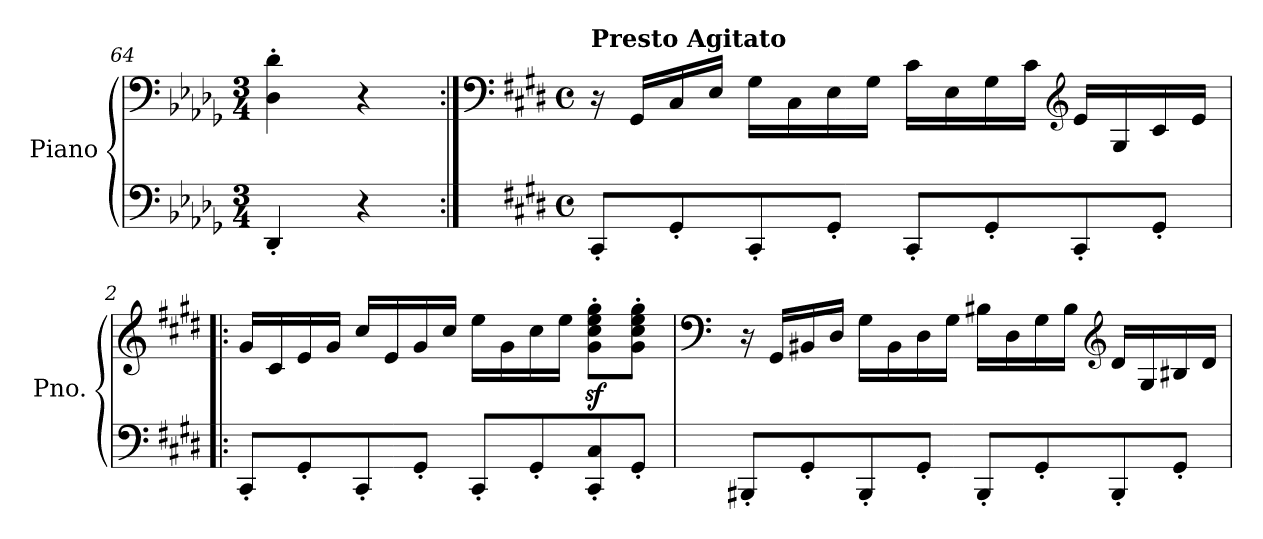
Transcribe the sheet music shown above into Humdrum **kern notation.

**kern	**kern
*part1	*part1
*staff2	*staff1
*I"Piano	*
*I'Pno.	*
*clefF4	*clefF4
*k[b-e-a-d-g-]	*k[b-e-a-d-g-]
*M3/4	*M3/4
=64	=64
4DD-'/	4D-\' 4d-\'
4r	4r
!!LO:PB:g=z
=1:|!	=1:|!
*	*clefF4
*k[f#c#g#d#]	*k[f#c#g#d#]
*M4/4	*M4/4
*met(c)	*met(c)
!	!LO:TX:a:B:t=Presto Agitato
8CC#'/L	16r
.	16GG#/LL
8GG#'/	16C#/
.	16E/JJ
8CC#'/	16G#\LL
.	16C#\
8GG#'/J	16E\
.	16G#\JJ
8CC#'/L	16c#\LL
.	16E\
8GG#'/	16G#\
.	16c#\JJ
*	*clefG2
8CC#'/	16e/LL
.	16G#/
8GG#'/J	16c#/
.	16e/JJ
=2!|:	=2!|:
8CC#'/L	16g#/LL
.	16c#/
8GG#'/	16e/
.	16g#/JJ
8CC#'/	16cc#/LL
.	16e/
8GG#'/J	16g#/
.	16cc#/JJ
8CC#'/L	16ee\LL
.	16g#\
8GG#'/	16cc#\
.	16ee\JJ
8CC#/' 8C#/'	8g#\z<' 8cc#\z<' 8ee\z<' 8gg#\z<'L
8GG#'/J	8g#\' 8cc#\' 8ee\' 8gg#\'J
=3	=3
*	*clefF4
8BBB#X'/L	16r
.	16GG#/LL
8GG#'/	16BB#X/
.	16D#/JJ
8BBB#'/	16G#\LL
.	16BB#\
8GG#'/J	16D#\
.	16G#\JJ
8BBB#'/L	16B#X\LL
.	16D#\
8GG#'/	16G#\
.	16B#\JJ
*	*clefG2
8BBB#'/	16d#/LL
.	16G#/
8GG#'/J	16B#X/
.	16d#/JJ
=	=
*-	*-
